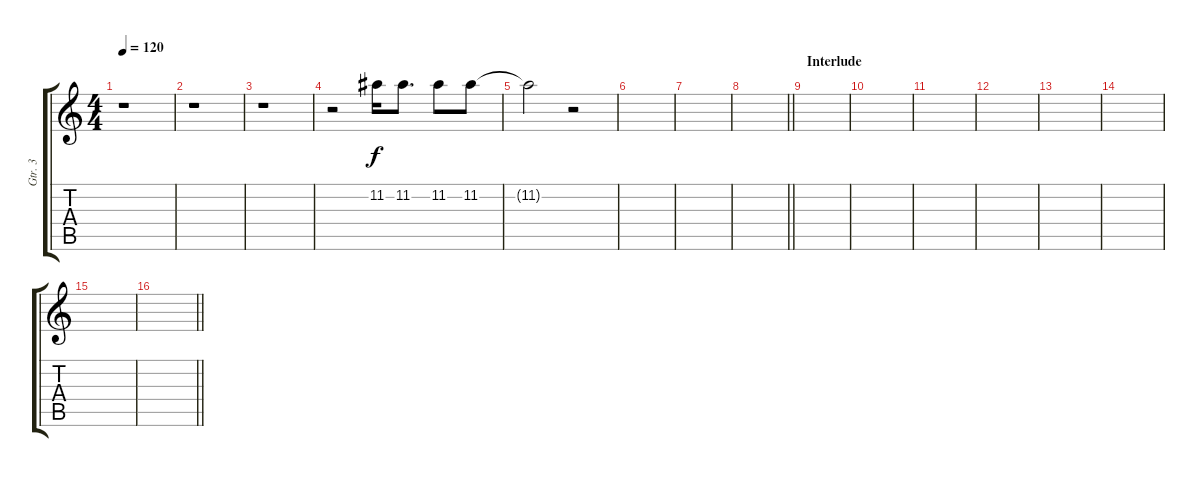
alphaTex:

\track ("Gtr. 3" "Gtr. 3") {instrument electricguitarclean}
\staff {score tabs}
\tuning (E4 B3 G3 D3 A2 E2) {hide}
\ts (4 4)
\tempo 120
\clef g2
\ks c
r.1{dy f} |
r.1 |
r.1 |
r.2 11.2.16 11.2.8{d} 11.2.8 11.2.8 |
11.2{t}.2 r.2 |
|
|
\barLineRight lightlight
|
\section ("" "Interlude")
|
|
|
|
|
|
|
\barLineRight lightlight
